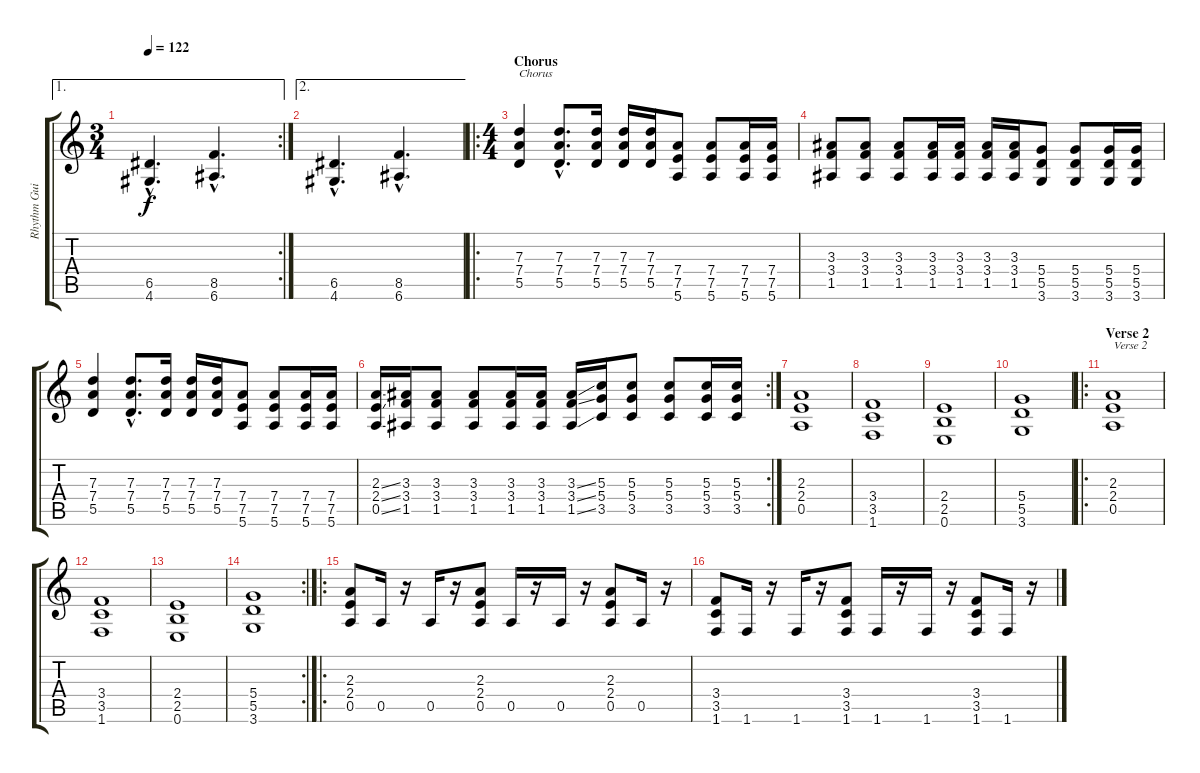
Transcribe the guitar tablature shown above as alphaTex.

\track ("Rhythm Guitar" "Rhythm Gui") {instrument overdrivenguitar}
\staff {score tabs}
\tuning (E4 B3 G3 D3 A2 E2) {hide}
\ae 1
\rc 2
\ts (3 4)
\tempo 122
\clef g2
\ks c
(6.5{hac} 4.6{hac}).4{d dy f} (8.5{hac} 6.6{hac}).4{d} |
\ae 2
(6.5{hac} 4.6{hac}).4{d} (8.5{hac} 6.6{hac}).4{d} |
\ro
\ts (4 4)
\section ("" "Chorus")
(7.3 7.4 5.5).4{txt "Chorus"} (7.3{hac} 7.4{hac} 5.5{hac}).8{d} (7.3 7.4 5.5).16 (7.3 7.4 5.5).16 (7.3 7.4 5.5).16 (7.4 7.5 5.6).8 (7.4 7.5 5.6).8 (7.4 7.5 5.6).16 (7.4 7.5 5.6).16 |
(3.3 3.4 1.5).8 (3.3 3.4 1.5).8 (3.3 3.4 1.5).8 (3.3 3.4 1.5).16 (3.3 3.4 1.5).16 (3.3 3.4 1.5).16 (3.3 3.4 1.5).16 (5.4 5.5 3.6).8 (5.4 5.5 3.6).8 (5.4 5.5 3.6).16 (5.4 5.5 3.6).16 |
(7.3 7.4 5.5).4 (7.3{hac} 7.4{hac} 5.5{hac}).8{d} (7.3 7.4 5.5).16 (7.3 7.4 5.5).16 (7.3 7.4 5.5).16 (7.4 7.5 5.6).8 (7.4 7.5 5.6).8 (7.4 7.5 5.6).16 (7.4 7.5 5.6).16 |
\rc 2
(2.3{ss} 2.4{ss} 0.5{ss}).16 (3.3 3.4 1.5).16 (3.3 3.4 1.5).8 (3.3 3.4 1.5).8 (3.3 3.4 1.5).16 (3.3 3.4 1.5).16 (3.3{ss} 3.4{ss} 1.5{ss}).16 (5.3 5.4 3.5).16 (5.3 5.4 3.5).8 (5.3 5.4 3.5).8 (5.3 5.4 3.5).16 (5.3 5.4 3.5).16 |
(2.3 2.4 0.5).1 |
(3.4 3.5 1.6).1 |
(2.4 2.5 0.6).1 |
(5.4 5.5 3.6).1 |
\ro
\section ("" "Verse 2")
(2.3 2.4 0.5).1{txt "Verse 2"} |
(3.4 3.5 1.6).1 |
(2.4 2.5 0.6).1 |
\rc 2
(5.4 5.5 3.6).1 |
\ro
(2.3 2.4 0.5).8 0.5.16 r.16 0.5.16 r.16 (2.3 2.4 0.5).8 0.5.16 r.16 0.5.16 r.16 (2.3 2.4 0.5).8 0.5.16 r.16 |
(3.4 3.5 1.6).8 1.6.16 r.16 1.6.16 r.16 (3.4 3.5 1.6).8 1.6.16 r.16 1.6.16 r.16 (3.4 3.5 1.6).8 1.6.16 r.16
